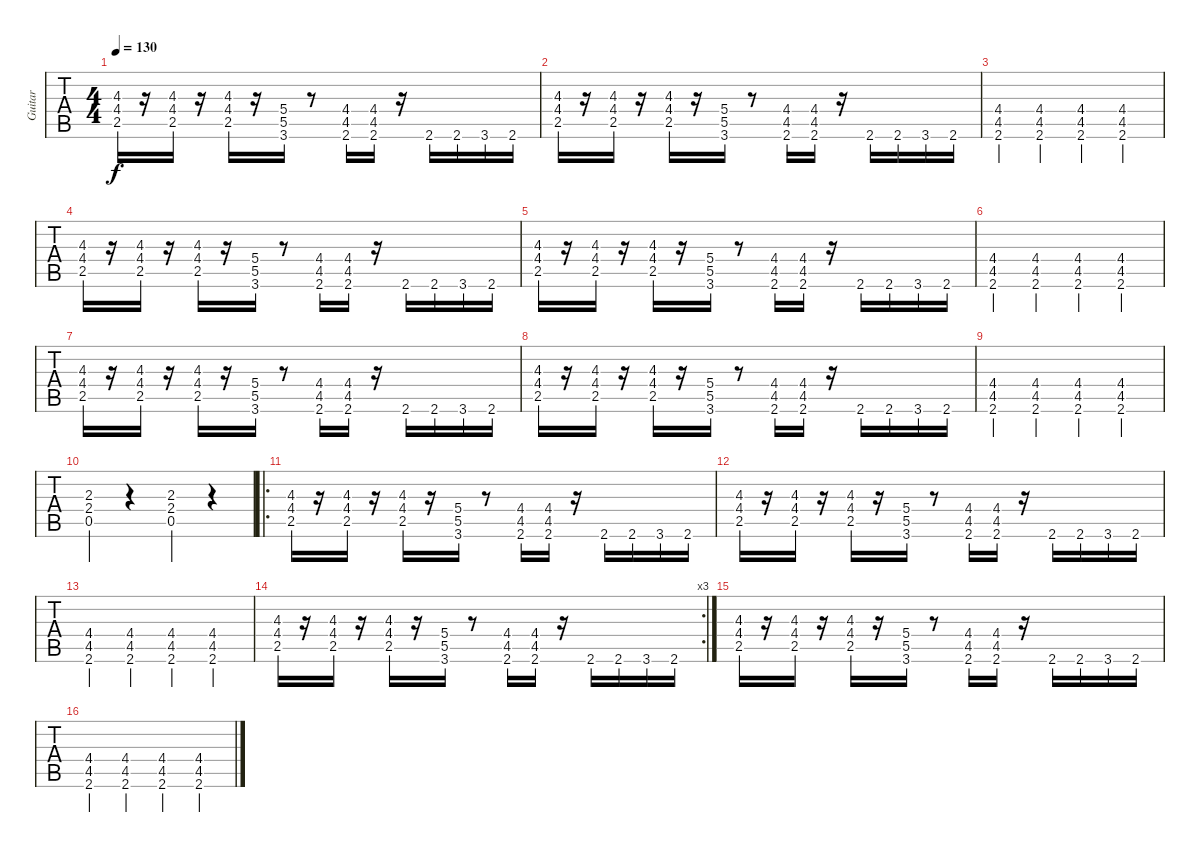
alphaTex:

\track ("Guitar" "Guitar") {instrument overdrivenguitar}
\staff {tabs}
\tuning (D4 A3 F3 C3 G2 D2) {hide}
\ts (4 4)
\tempo 130
\clef g2
\ks c
(4.3 4.4 2.5).16{dy f} r.16 (4.3 4.4 2.5).16 r.16 (4.3 4.4 2.5).16 r.16 (5.4 5.5 3.6).16 r.8 (4.4 4.5 2.6).16 (4.4 4.5 2.6).16 r.16 2.6.16 2.6.16 3.6.16 2.6.16 |
(4.3 4.4 2.5).16 r.16 (4.3 4.4 2.5).16 r.16 (4.3 4.4 2.5).16 r.16 (5.4 5.5 3.6).16 r.8 (4.4 4.5 2.6).16 (4.4 4.5 2.6).16 r.16 2.6.16 2.6.16 3.6.16 2.6.16 |
(4.4 4.5 2.6).4 (4.4 4.5 2.6).4 (4.4 4.5 2.6).4 (4.4 4.5 2.6).4 |
(4.3 4.4 2.5).16 r.16 (4.3 4.4 2.5).16 r.16 (4.3 4.4 2.5).16 r.16 (5.4 5.5 3.6).16 r.8 (4.4 4.5 2.6).16 (4.4 4.5 2.6).16 r.16 2.6.16 2.6.16 3.6.16 2.6.16 |
(4.3 4.4 2.5).16 r.16 (4.3 4.4 2.5).16 r.16 (4.3 4.4 2.5).16 r.16 (5.4 5.5 3.6).16 r.8 (4.4 4.5 2.6).16 (4.4 4.5 2.6).16 r.16 2.6.16 2.6.16 3.6.16 2.6.16 |
(4.4 4.5 2.6).4 (4.4 4.5 2.6).4 (4.4 4.5 2.6).4 (4.4 4.5 2.6).4 |
(4.3 4.4 2.5).16 r.16 (4.3 4.4 2.5).16 r.16 (4.3 4.4 2.5).16 r.16 (5.4 5.5 3.6).16 r.8 (4.4 4.5 2.6).16 (4.4 4.5 2.6).16 r.16 2.6.16 2.6.16 3.6.16 2.6.16 |
(4.3 4.4 2.5).16 r.16 (4.3 4.4 2.5).16 r.16 (4.3 4.4 2.5).16 r.16 (5.4 5.5 3.6).16 r.8 (4.4 4.5 2.6).16 (4.4 4.5 2.6).16 r.16 2.6.16 2.6.16 3.6.16 2.6.16 |
(4.4 4.5 2.6).4 (4.4 4.5 2.6).4 (4.4 4.5 2.6).4 (4.4 4.5 2.6).4 |
(2.3 2.4 0.5).4 r.4 (2.3 2.4 0.5).4 r.4 |
\ro
(4.3 4.4 2.5).16 r.16 (4.3 4.4 2.5).16 r.16 (4.3 4.4 2.5).16 r.16 (5.4 5.5 3.6).16 r.8 (4.4 4.5 2.6).16 (4.4 4.5 2.6).16 r.16 2.6.16 2.6.16 3.6.16 2.6.16 |
(4.3 4.4 2.5).16 r.16 (4.3 4.4 2.5).16 r.16 (4.3 4.4 2.5).16 r.16 (5.4 5.5 3.6).16 r.8 (4.4 4.5 2.6).16 (4.4 4.5 2.6).16 r.16 2.6.16 2.6.16 3.6.16 2.6.16 |
(4.4 4.5 2.6).4 (4.4 4.5 2.6).4 (4.4 4.5 2.6).4 (4.4 4.5 2.6).4 |
\rc 3
(4.3 4.4 2.5).16 r.16 (4.3 4.4 2.5).16 r.16 (4.3 4.4 2.5).16 r.16 (5.4 5.5 3.6).16 r.8 (4.4 4.5 2.6).16 (4.4 4.5 2.6).16 r.16 2.6.16 2.6.16 3.6.16 2.6.16 |
(4.3 4.4 2.5).16 r.16 (4.3 4.4 2.5).16 r.16 (4.3 4.4 2.5).16 r.16 (5.4 5.5 3.6).16 r.8 (4.4 4.5 2.6).16 (4.4 4.5 2.6).16 r.16 2.6.16 2.6.16 3.6.16 2.6.16 |
(4.4 4.5 2.6).4 (4.4 4.5 2.6).4 (4.4 4.5 2.6).4 (4.4 4.5 2.6).4
